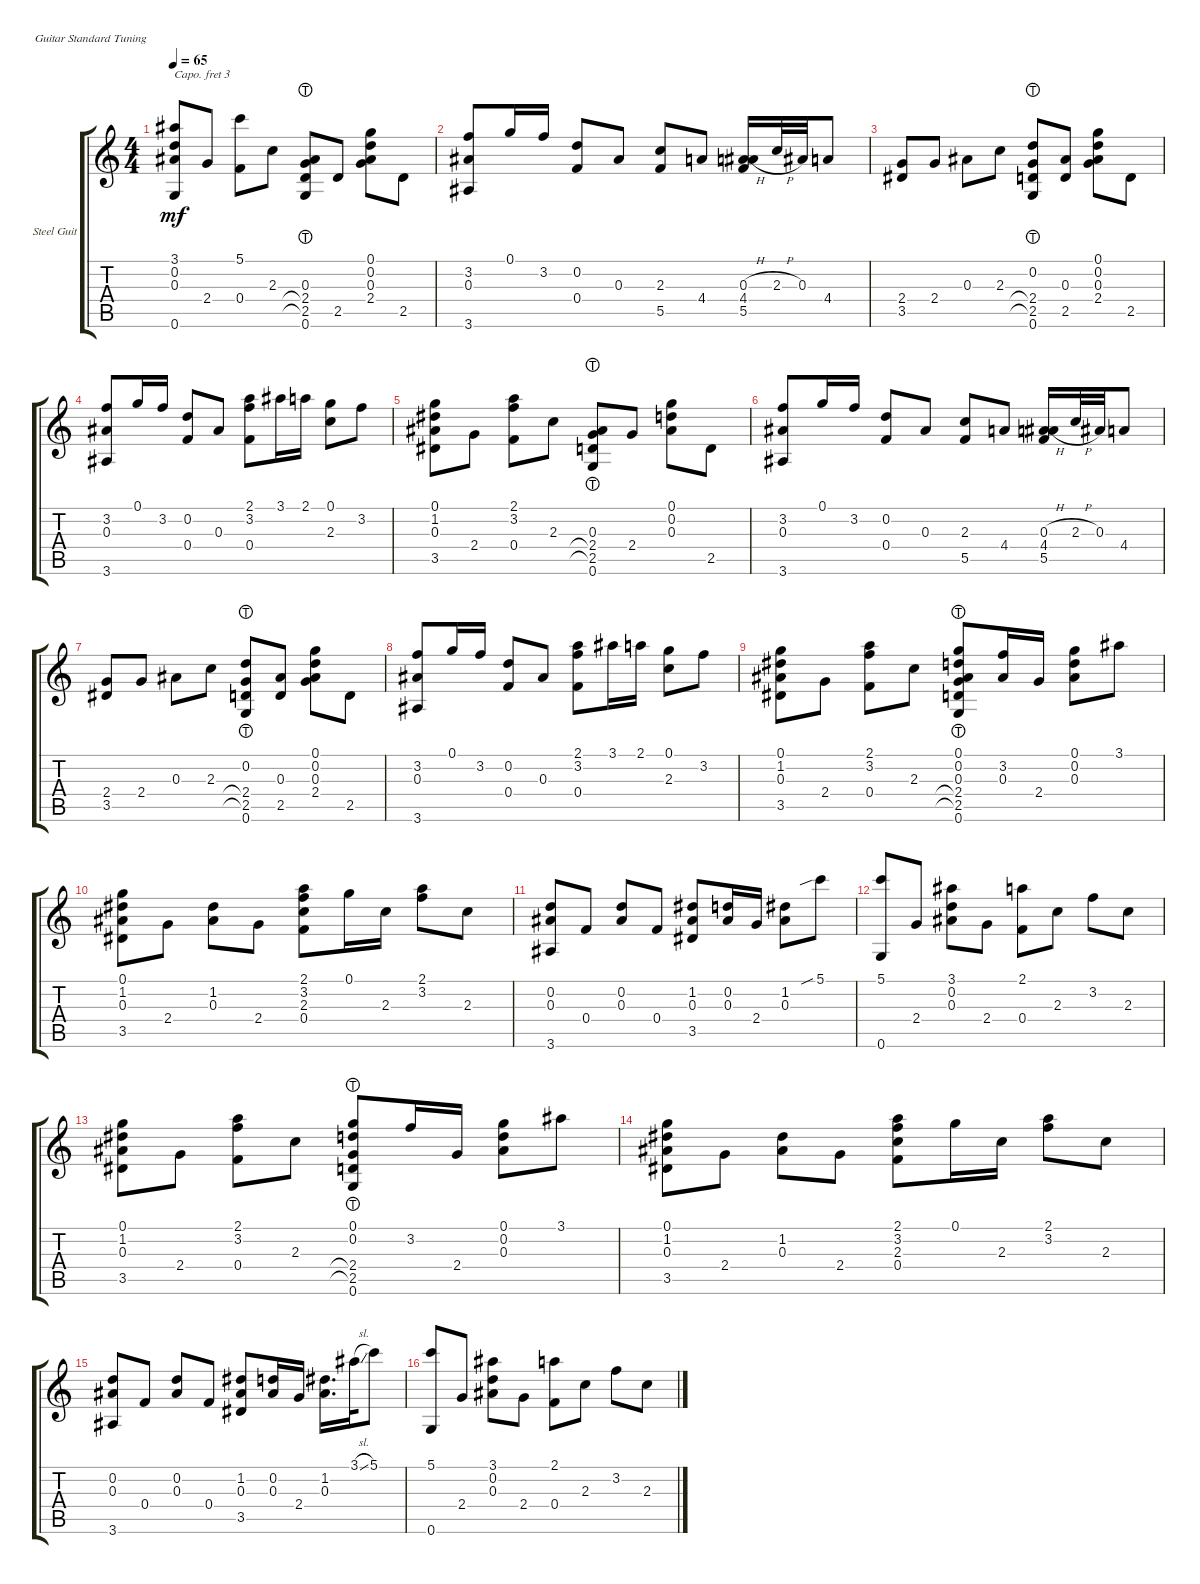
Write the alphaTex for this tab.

\defaultSystemsLayout 4
\bracketExtendMode groupsimilarinstruments
\firstSystemTrackNameOrientation horizontal
\otherSystemsTrackNameOrientation horizontal
\track ("Steel Guitar" "Steel Guit") {instrument acousticguitarsteel}
\staff {score tabs}
\capo 3
\tuning (E4 B3 G3 D3 A2 E2)
\ts (4 4)
\tempo 65
\clef g2
\ks c
(0.3 0.2 3.1 0.6).8{dy mf} 2.4.8 (0.4 5.1).8 2.3.8 (0.3 0.6 2.5{lht} 2.4{lht}).8 2.5.8 (0.3 0.2 0.1 2.4).8 2.5.8 |
(3.6 0.3 3.2).8 0.1.16 3.2.16 (0.2 0.4).8 0.3.8 (5.5 2.3).8 4.4.8 (0.3{h} 5.5 4.4).16 2.3{h}.32 0.3.32 4.4.8 |
(3.5 2.4).8 2.4.8 0.3.8 2.3.8 (0.6 2.5{lht} 2.4{lht} 0.2).8 (2.5 0.3).8 (0.3 0.2 0.1 2.4).8 2.5.8 |
(3.6 0.3 3.2).8 0.1.16 3.2.16 (0.2 0.4).8 0.3.8 (2.1 0.4 3.2).8 3.1.16 2.1.16 (0.1 2.3).8 3.2.8 |
(0.1 3.5 1.2 0.3).8 2.4.8 (2.1 0.4 3.2).8 2.3.8 (0.3 0.6 2.5{lht} 2.4{lht}).8 2.4.8 (0.3 0.2 0.1).8 2.5.8 |
(3.6 0.3 3.2).8 0.1.16 3.2.16 (0.2 0.4).8 0.3.8 (5.5 2.3).8 4.4.8 (0.3{h} 5.5 4.4).16 2.3{h}.32 0.3.32 4.4.8 |
(3.5 2.4).8 2.4.8 0.3.8 2.3.8 (0.6 2.5{lht} 2.4{lht} 0.2).8 (2.5 0.3).8 (0.3 0.2 0.1 2.4).8 2.5.8 |
(3.6 0.3 3.2).8 0.1.16 3.2.16 (0.2 0.4).8 0.3.8 (2.1 0.4 3.2).8 3.1.16 2.1.16 (0.1 2.3).8 3.2.8 |
(0.1 3.5 1.2 0.3).8 2.4.8 (2.1 0.4 3.2).8 2.3.8 (0.6 0.1 0.2 2.5{lht} 2.4{lht} 0.3).8 (3.2 0.3).16 2.4.16 (0.2 0.1 0.3).8 3.1.8 |
(3.5 0.1 1.2 0.3).8 2.4.8 (1.2 0.3).8 2.4.8 (0.4 3.2 2.1 2.3).8 0.1.16 2.3.16 (3.2 2.1).8 2.3.8 |
(3.6 0.3 0.2).8 0.4.8 (0.3 0.2).8 0.4.8 (3.5 0.3 1.2).8 (0.2 0.3).16 2.4.16 (0.3 1.2).8 5.1{sib}.8 |
(5.1 0.6).8 2.4.8 (3.1 0.2 0.3).8 2.4.8 (2.1 0.4).8 2.3.8 3.2.8 2.3.8 |
(3.5 0.3 1.2 0.1).8 2.4.8 (2.1 0.4 3.2).8 2.3.8 (0.6 0.1 0.2 2.5{lht} 2.4{lht}).8 3.2.16 2.4.16 (0.2 0.1 0.3).8 3.1.8 |
(3.5 0.1 1.2 0.3).8 2.4.8 (1.2 0.3).8 2.4.8 (0.4 3.2 2.1 2.3).8 0.1.16 2.3.16 (3.2 2.1).8 2.3.8 |
(3.6 0.3 0.2).8 0.4.8 (0.3 0.2).8 0.4.8 (3.5 0.3 1.2).8 (0.2 0.3).16 2.4.16 (0.3 1.2).16{d} 3.1{sl}.32 5.1.8 |
(5.1 0.6).8 2.4.8 (3.1 0.2 0.3).8 2.4.8 (2.1 0.4).8 2.3.8 3.2.8 2.3.8
